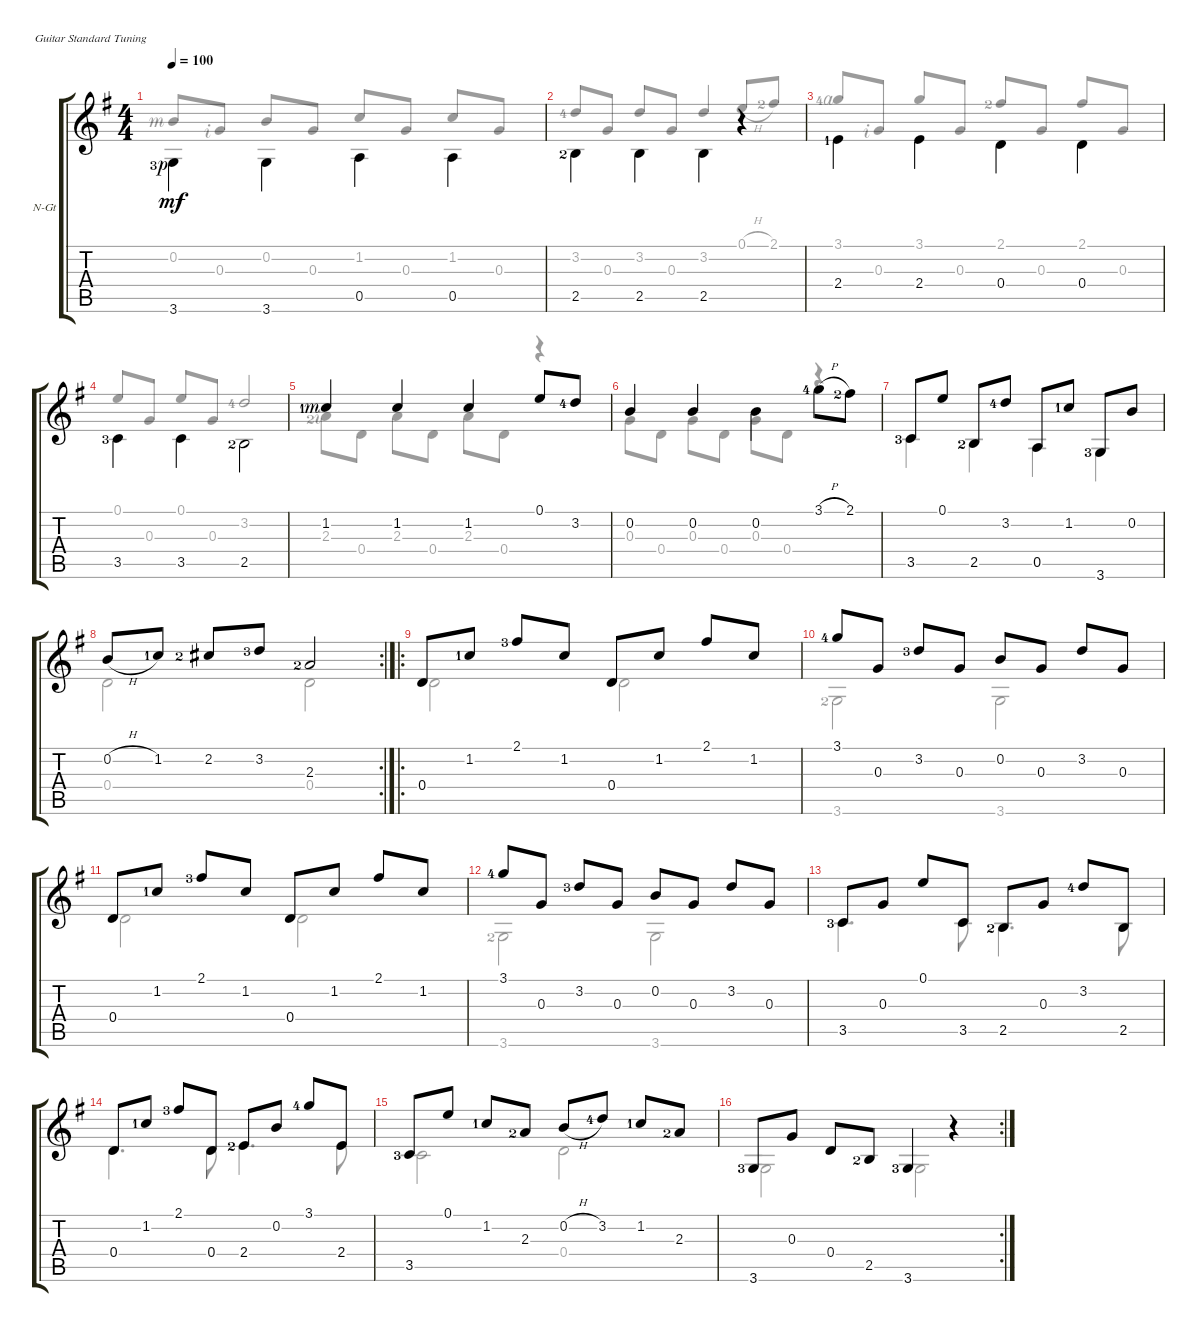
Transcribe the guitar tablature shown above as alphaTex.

\defaultSystemsLayout 4
\bracketExtendMode groupsimilarinstruments
\firstSystemTrackNameOrientation horizontal
\otherSystemsTrackNameOrientation horizontal
\track ("Nylon Guitar" "N-Gt") {instrument acousticguitarnylon}
\staff {score tabs}
\tuning (E4 B3 G3 D3 A2 E2)
\voice
\ts (4 4)
\tempo 100
\clef g2
\ks g
3.6{lf 4 rf 1}.4{dy mf instrument acousticguitarnylon beam invert} 3.6.4{beam invert} 0.5.4{beam invert} 0.5.4{beam invert} |
2.5{lf 3}.4{beam invert} 2.5.4{beam invert} 2.5.4{beam invert} r.4{beam invert} |
2.4{lf 2}.4{beam invert} 2.4.4{beam invert} 0.4.4{beam invert} 0.4.4{beam invert} |
3.5{lf 4}.4{beam invert} 3.5.4{beam invert} 2.5{lf 3}.2{beam invert} |
1.2{lf 2 rf 3}.4 1.2.4 1.2.4 0.1.8 3.2{lf 5}.8 |
0.2.4 0.2.4 0.2.4 3.1{h lf 5}.8{beam invert} 2.1{lf 3}.8{beam invert} |
3.5{lf 4}.8 0.1.8 2.5{lf 3}.8 3.2{lf 5}.8 0.5.8 1.2{lf 2}.8 3.6{lf 4}.8 0.2.8 |
\rc 2
0.2{h}.8 1.2{lf 2}.8 2.2{lf 3}.8 3.2{lf 4}.8 2.3{lf 3}.2 |
\ro
0.4.8 1.2{lf 2}.8 2.1{lf 4}.8 1.2.8 0.4.8 1.2.8 2.1.8 1.2.8 |
3.1{lf 5}.8 0.3.8 3.2{lf 4}.8 0.3.8 0.2.8 0.3.8 3.2.8 0.3.8 |
0.4.8 1.2{lf 2}.8 2.1{lf 4}.8 1.2.8 0.4.8 1.2.8 2.1.8 1.2.8 |
3.1{lf 5}.8 0.3.8 3.2{lf 4}.8 0.3.8 0.2.8 0.3.8 3.2.8 0.3.8 |
3.5{lf 4}.8 0.3.8 0.1.8 3.5.8 2.5{lf 3}.8 0.3.8 3.2{lf 5}.8 2.5.8 |
0.4.8 1.2{lf 2}.8 2.1{lf 4}.8 0.4.8 2.4{lf 3}.8 0.2.8 3.1{lf 5}.8 2.4.8 |
3.5{lf 4}.8 0.1.8 1.2{lf 2}.8 2.3{lf 3}.8 0.2{h}.8 3.2{lf 5}.8 1.2{lf 2}.8 2.3{lf 3}.8 |
\rc 2
3.6{lf 4}.8 0.3.8 0.4.8 2.5{lf 3}.8 3.6{lf 4}.4 r.4
\voice
\clef g2
\ottava regular
\simile none
\ks g
0.2{rf 3}.8{dy mf beam invert} 0.3{rf 2}.8 0.2.8{beam invert} 0.3.8 1.2.8{beam invert} 0.3.8 1.2.8{beam invert} 0.3.8 |
3.2{lf 5}.8{beam invert} 0.3.8 3.2.8{beam invert} 0.3.8 3.2.4{beam invert} 0.1{h}.8 2.1{lf 3}.8{beam invert} |
3.1{lf 5 rf 4}.8{beam invert} 0.3{rf 2}.8 3.1.8{beam invert} 0.3.8 2.1{lf 3}.8{beam invert} 0.3.8 2.1.8{beam invert} 0.3.8 |
0.1.8{beam invert} 0.3.8 0.1.8{beam invert} 0.3.8 3.2{lf 5}.2{beam invert} |
2.3{lf 3 rf 2}.8 0.4.8 2.3.8 0.4.8 2.3.8 0.4.8 r.4 |
0.3.8 0.4.8 0.3.8 0.4.8 0.3.8 0.4.8 r.4 |
3.5{lf 4}.4 2.5{lf 3}.4 0.5.4 3.6{lf 4}.4 |
0.4.2 0.4.2 |
0.4.2 0.4.2 |
3.6{lf 3}.2 3.6.2 |
0.4.2 0.4.2 |
3.6{lf 3}.2 3.6.2 |
3.5{lf 4}.4{d} 3.5.8 2.5{lf 3}.4{d} 2.5.8 |
0.4.4{d} 0.4.8 2.4{lf 3}.4{d} 2.4.8 |
3.5{lf 4}.2 0.4.2 |
3.6{lf 4}.2 3.6{lf 4}.2
